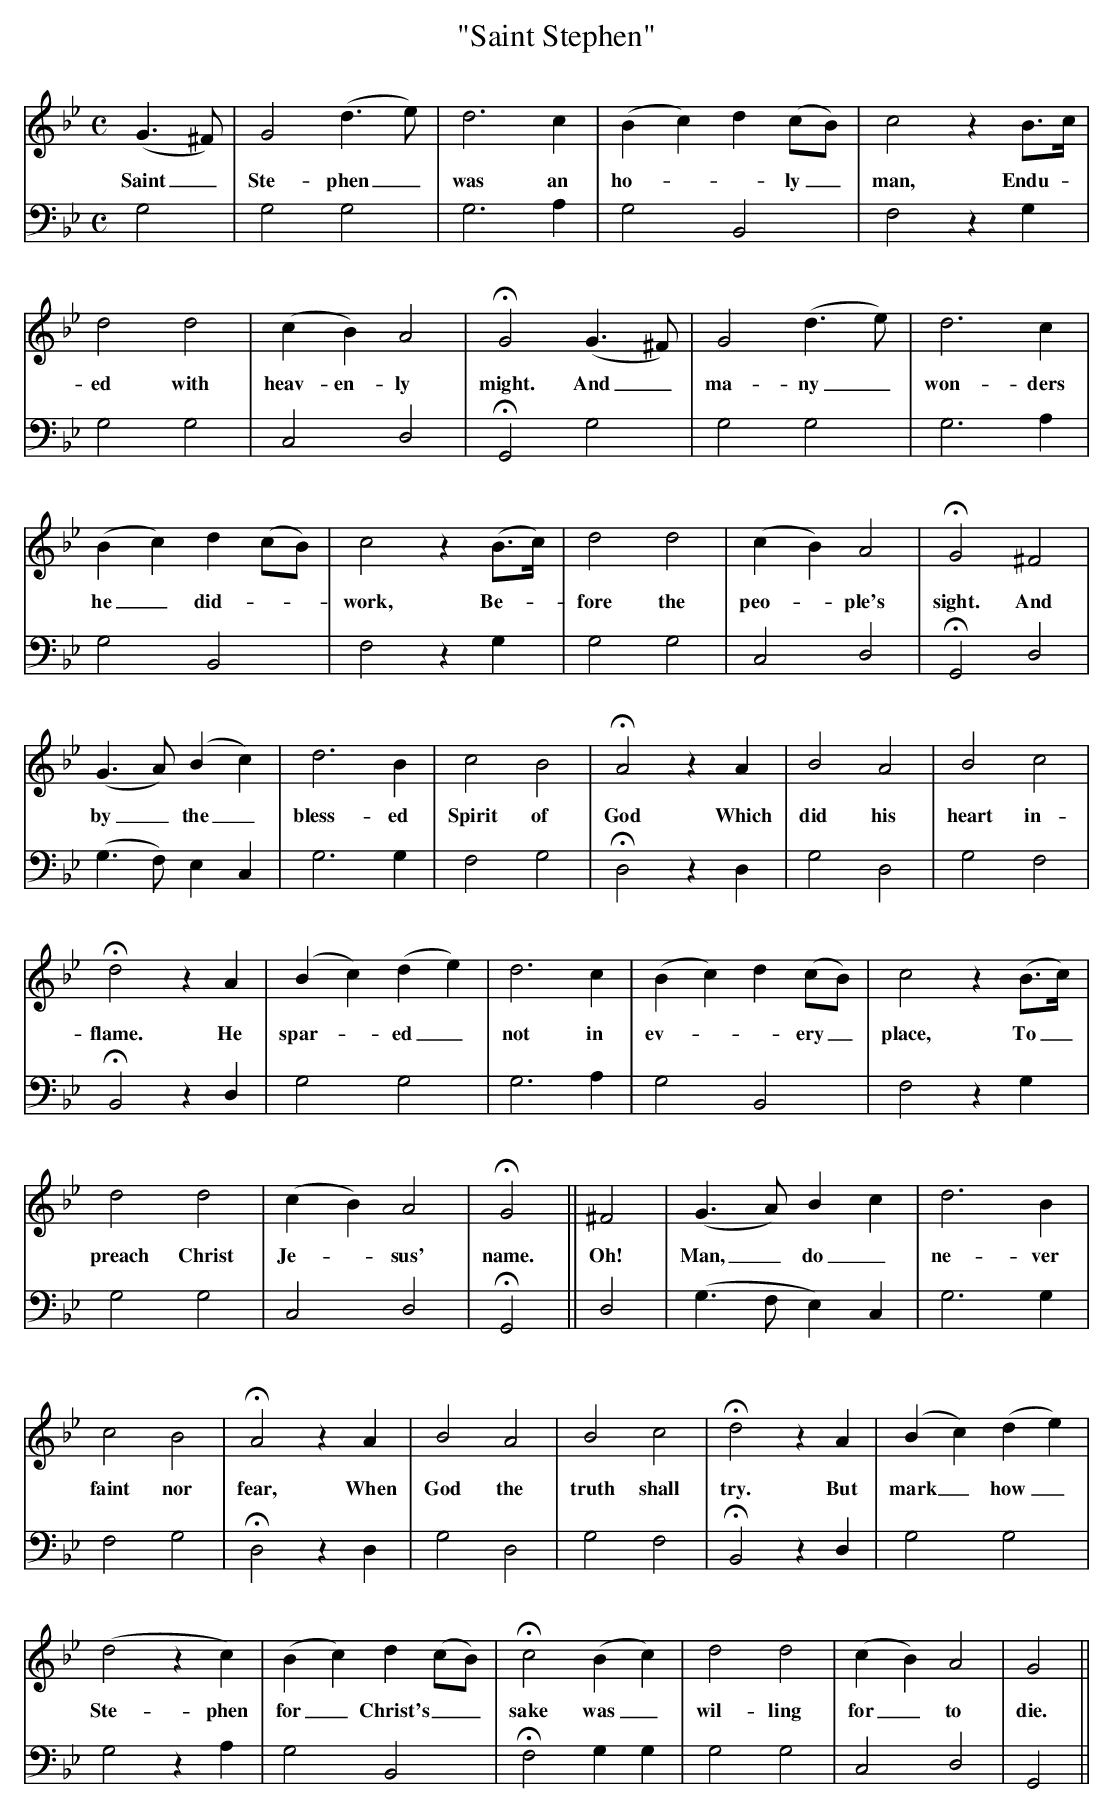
X:1
T:"Saint Stephen"
M:C
L:1/4
K:Gm
V:T1 clef=treble
V:B1 middle=d clef=bass
[V:T1] (G3/2 ^F/) | G2 (d3/2 e/) | d3 c | (Bc) d (c/B/) | c2 z B/>c/ |
w:Saint_ Ste-phen_ was an ho-- -ly_ man, Endu-
[V:B1]g2 | g2 g2 | g3 a | g2 B2 | f2 z g |
[V:T1] d2 d2 | (cB) A2 | !fermata!G2 (G3/2 ^F/) | G2 (d3/2 e/) | d3 c  |
w:ed with heav-en-ly might. And_ ma-ny_ won-ders
[V:B1] g2 g2 | c2 d2 | !fermata! G2 g2 | g2 g2 | g3 a |
[V:T1] (Bc) d (c/B/) | c2 z (B/>c/) | d2 d2 | (cB) A2 | !fermata!G2 ^F2 |
w:he_ did--- work, Be--fore the peo--ple's sight. And
[V:B1]g2 B2 | f2 z g | g2 g2 | c2 d2 | !fermata! G2 d2 |
[V:T1] (G3/2 A/) (Bc) | d3 B | c2 B2 | !fermata! A2 z  A| B2 A2 | B2 c2 |
w: by_ the_ bless-ed Spirit of God Which did his heart in-
[V:B1](g3/2 f/) e c |  g3 g | f2 g2 | !fermata!d2 z d | g2 d2 | g2 f2 |
[V:T1]!fermata!d2 z A | (Bc) (de) | d3 c | (Bc) d (c/B/) | c2 z (B/>c/) |
w:flame. He spar--ed_ not in ev---ery_ place, To_
[V:B1] !fermata!B2 z d | g2 g2 | g3 a | g2 B2 | f2 z g |
[V:T1] d2 d2 | (cB) A2 | !fermata!G2||^F2 | (G3/2 A/) B c | d3 B |
w:preach Christ Je--sus' name. Oh! Man,_ do_ ne-ver
[V:B1] g2 g2 | c2 d2 | !fermata!G2 || d2 | (g3/2 f/ e) c | g3 g |
[V:T1] c2 B2 | !fermata!A2 z A | B2 A2 | B2 c2 | !fermata!d2 z A | (Bc) (de) |
w:faint nor fear, When God the truth shall try. But mark_ how_
[V:B1] f2 g2 | !fermata!d2 z d | g2 d2 | g2 f2 | !fermata!B2 z d | g2 g2 |
[V:T1](d2 z c) | (Bc) d (c/B/) | !fermata!c2 (Bc) | d2 d2 | (cB) A2 | G2 ||
w:Ste-phen for_ Christ's__ sake was_ wil-ling for_ to die.
[V:B1] g2 z a | g2 B2 | !fermata!f2 g g | g2 g2 | c2 d2 | G2 ||
